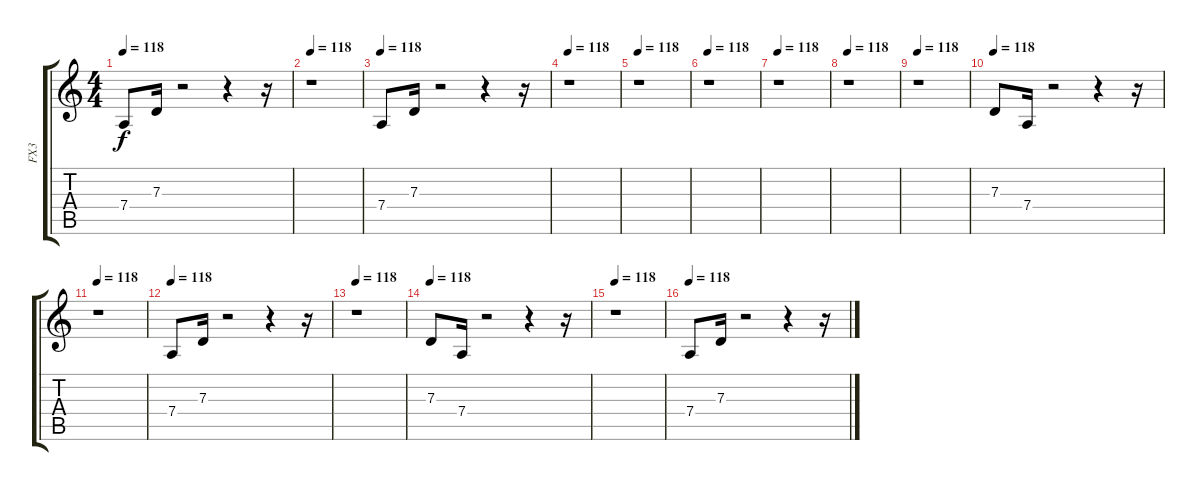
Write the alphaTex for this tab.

\track ("FX3" "FX3") {instrument synthvoice}
\staff {score tabs}
\tuning (E4 B3 G3 D3 A2 E2) {hide}
\ts (4 4)
\tempo 118
\clef g2
\ks c
7.4.8{dy f} 7.3.16 r.2 r.4 r.16 |
\tempo 118
r.1 |
\tempo 118
7.4.8 7.3.16 r.2 r.4 r.16 |
\tempo 118
r.1 |
\tempo 118
r.1 |
\tempo 118
r.1 |
\tempo 118
r.1 |
\tempo 118
r.1 |
\tempo 118
r.1 |
\tempo 118
7.3.8 7.4.16 r.2 r.4 r.16 |
\tempo 118
r.1 |
\tempo 118
7.4.8 7.3.16 r.2 r.4 r.16 |
\tempo 118
r.1 |
\tempo 118
7.3.8 7.4.16 r.2 r.4 r.16 |
\tempo 118
r.1 |
\tempo 118
7.4.8 7.3.16 r.2 r.4 r.16
